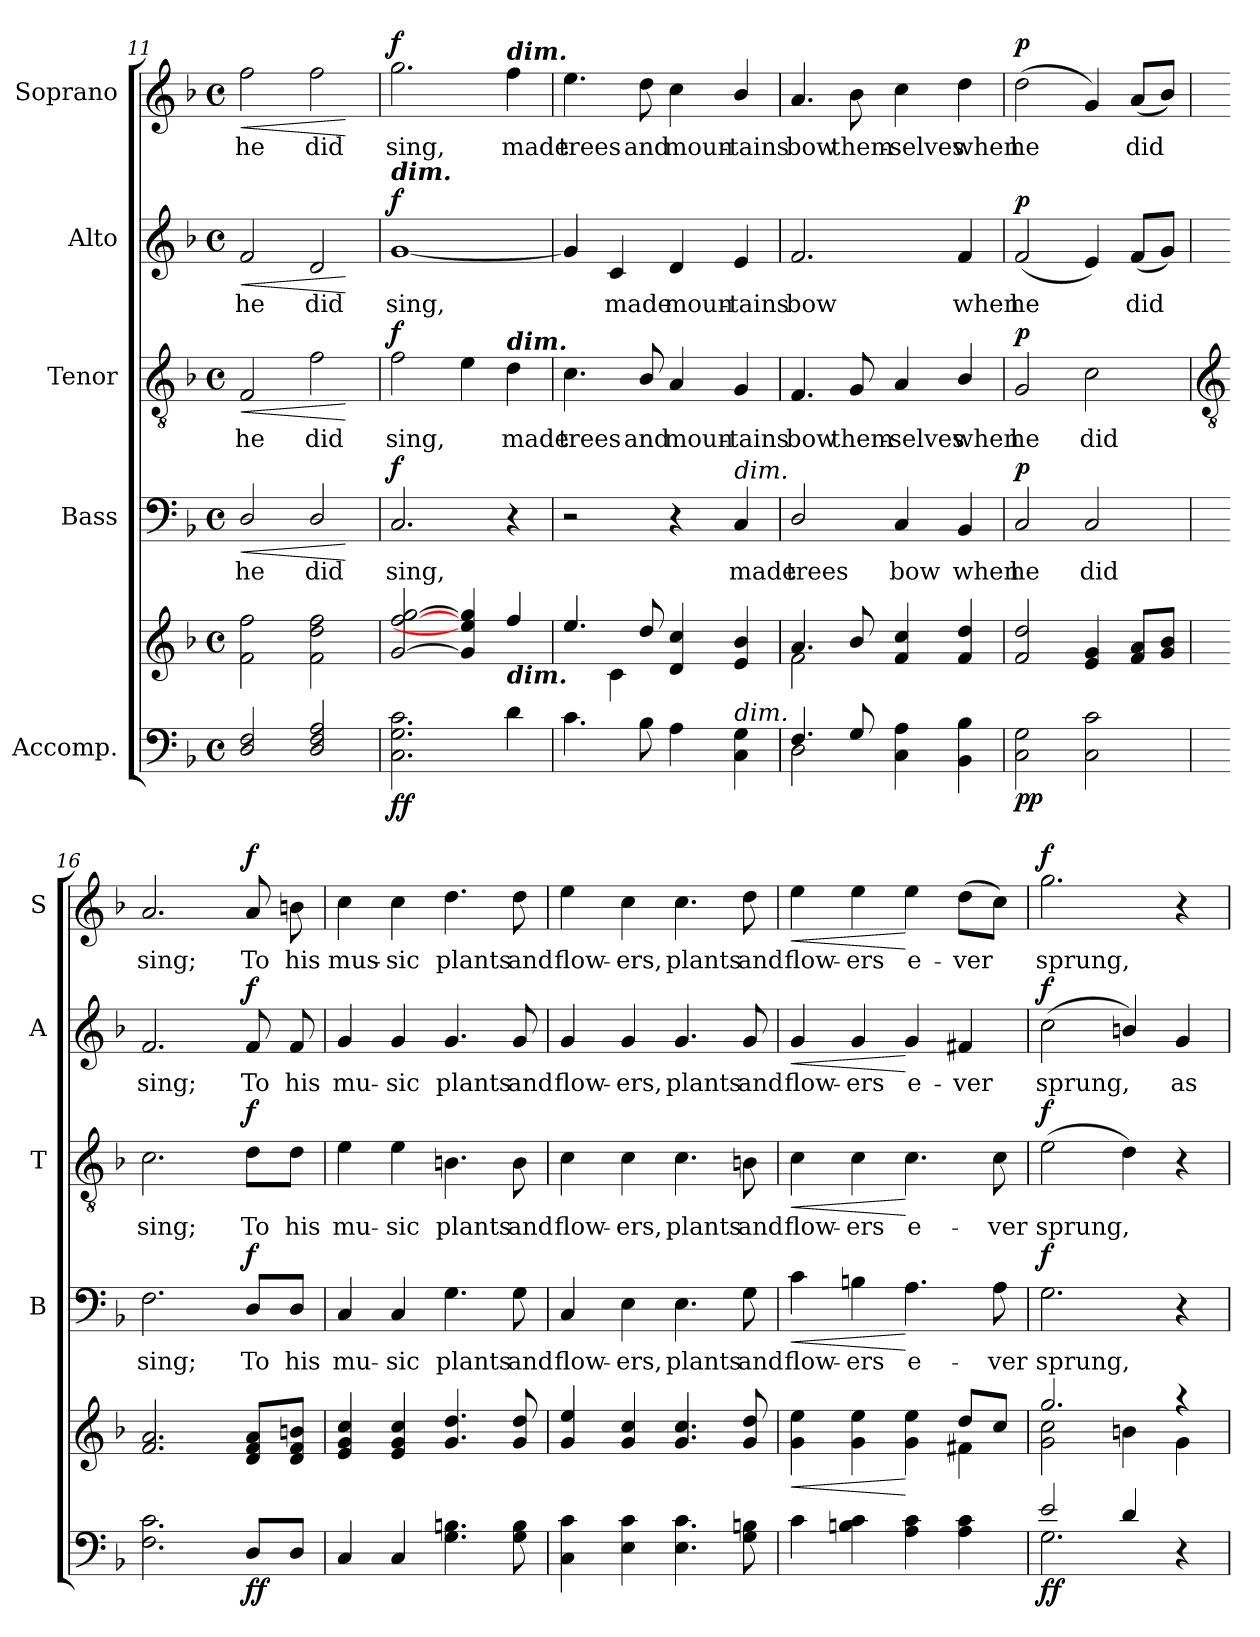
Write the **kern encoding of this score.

**kern	**kern	**dynam	**kern	**text	**dynam	**kern	**text	**dynam	**kern	**text	**dynam	**kern	**text	**dynam
*part5	*part5	*part5	*part4	*part4	*part4	*part3	*part3	*part3	*part2	*part2	*part2	*part1	*part1	*part1
*staff6	*staff5	*staff5/6	*staff4	*staff4	*staff4	*staff3	*staff3	*staff3	*staff2	*staff2	*staff2	*staff1	*staff1	*staff1
*I"Accomp.	*	*	*I"Bass	*	*	*I"Tenor	*	*	*I"Alto	*	*	*I"Soprano	*	*
*	*	*	*I'B	*	*	*I'T	*	*	*I'A	*	*	*I'S	*	*
!!LO:LB:g=z
*clefF4	*clefG2	*	*clefF4	*	*	*clefGv2	*	*	*clefG2	*	*	*clefG2	*	*
*k[b-]	*k[b-]	*	*k[b-]	*	*	*k[b-]	*	*	*k[b-]	*	*	*k[b-]	*	*
*F:	*F:	*	*F:	*	*	*F:	*	*	*F:	*	*	*F:	*	*
*M4/4	*M4/4	*	*M4/4	*	*	*M4/4	*	*	*M4/4	*	*	*M4/4	*	*
*met(c)	*met(c)	*	*met(c)	*	*	*met(c)	*	*	*met(c)	*	*	*met(c)	*	*
=11	=11	=11	=11	=11	=11	=11	=11	=11	=11	=11	=11	=11	=11	=11
*^	*	*	*	*	*	*	*	*	*	*	*	*	*	*
!	!	!	!LO:HP:b	!	!LO:LY:b	!LO:HP:b	!	!LO:LY:b	!LO:HP:b	!	!LO:LY:b	!LO:HP:b	!	!LO:LY:b	!LO:HP:b
*	*	*^	*	*	*	*	*	*	*	*	*	*	*	*	*
1ryy	2D/ 2F/	2f 2ff	1ryy	<	2D/	he	<	2F	he	<	2f	he	<	2ff	he	<
!	!	!	!	!	!	!LO:LY:b	!	!	!LO:LY:b	!	!	!LO:LY:b	!	!	!LO:LY:b	!
.	2D/ 2F/ 2A/	2f 2dd 2ff	.	.	2D/	did	.	2f	did	.	2d	did	.	2ff	did	.
*v	*v	*	*	*	*	*	*	*	*	*	*	*	*	*	*	*
*	*v	*v	*	*	*	*	*	*	*	*	*	*	*	*	*
.	.	[	.	.	[	.	.	[	.	.	[	.	.	[
=12	=12	=12	=12	=12	=12	=12	=12	=12	=12	=12	=12	=12	=12	=12
*^	*^	*	*	*	*	*	*	*	*	*	*	*	*	*
!	!	!	!	!	!	!	!	!	!	!	!LO:TX:a:Bi:t=dim.	!	!	!	!	!
!	!	!	!	!LO:DY:b=2	!	!LO:LY:b	!	!	!LO:LY:b	!	!	!LO:LY:b	!	!	!LO:LY:b	!
!	!	!	!	!LO:DY:n=1:b	!	!	!LO:DY:b	!	!	!LO:DY:b	!	!	!LO:DY:b	!	!	!LO:DY:b
1ryy	2.C\ 2.G\ 2.c\	[2g [2ff [2gg	1ryy	f f	2.C	sing,	f	2f	sing,	f	[1g	sing,	f	2.gg	sing,	f
.	.	4g] 4ee] 4gg]	.	.	.	.	.	4e	.	.	.	.	.	.	.	.
!	!	!	!	!	!	!	!	!	!	!	!	!	!	!LO:TX:a:Bi:t=dim.	!	!
!	!	!	!	!	!	!	!	!LO:TX:a:Bi:t=dim.	!	!	!	!	!	!	!	!
!	!	!LO:TX:b:Bi:t=dim.	!	!	!	!	!	!	!	!	!	!	!	!	!	!
!	!	!	!	!	!	!	!	!	!LO:LY:b	!	!	!	!	!	!LO:LY:b	!
.	4d\	4ff	.	.	4r	.	.	4d	made	.	.	.	.	4ff	made	.
=13	=13	=13	=13	=13	=13	=13	=13	=13	=13	=13	=13	=13	=13	=13	=13	=13
!	!	!	!	!	!	!	!	!	!LO:LY:b	!	!	!	!	!	!LO:LY:b	!
1ryy	4.c\	4.ee/	4ryy	.	2r	.	.	4.c	trees	.	4g]	.	.	4.ee	trees	.
!	!	!	!	!	!	!	!	!	!	!	!	!LO:LY:b	!	!	!	!
.	.	.	4c\	.	.	.	.	.	.	.	4c	made	.	.	.	.
!	!	!	!	!	!	!	!	!	!LO:LY:b	!	!	!	!	!	!LO:LY:b	!
.	8B-\	8dd/	.	.	.	.	.	8B-/	and	.	.	.	.	8dd	and	.
!	!	!	!	!	!	!	!	!	!LO:LY:b	!	!	!LO:LY:b	!	!	!LO:LY:b	!
.	4A\	4d 4cc	2ryy	.	4r	.	.	4A	moun-	.	4d	moun-	.	4cc	moun-	.
!	!	!	!	!	!LO:TX:a:i:t=dim.	!	!	!	!	!	!	!	!	!	!	!
!	!LO:TX:a:i:t=dim.	!	!	!	!	!	!	!	!	!	!	!	!	!	!	!
!	!	!	!	!	!	!LO:LY:b	!	!	!LO:LY:b	!	!	!LO:LY:b	!	!	!LO:LY:b	!
.	4C\ 4G\	4e/ 4b-/	.	.	4C	made	.	4G	-tains	.	4e	-tains	.	4b-/	-tains	.
=14	=14	=14	=14	=14	=14	=14	=14	=14	=14	=14	=14	=14	=14	=14	=14	=14
!	!	!	!	!	!	!LO:LY:b	!	!	!LO:LY:b	!	!	!LO:LY:b	!	!	!LO:LY:b	!
4.F/	2D\	4.a	2f\	.	2D/	trees	.	4.F	bow	.	2.f	bow	.	4.a	bow	.
!	!	!	!	!	!	!	!	!	!LO:LY:b	!	!	!	!	!	!LO:LY:b	!
8G/	.	8b-/	.	.	.	.	.	8G	them-	.	.	.	.	8b-	them-	.
!	!	!	!	!	!	!LO:LY:b	!	!	!LO:LY:b	!	!	!	!	!	!LO:LY:b	!
2ryy	4C\ 4A\	4f 4cc	2ryy	.	4C	bow	.	4A	-selves	.	.	.	.	4cc	-selves	.
!	!	!	!	!	!	!LO:LY:b	!	!	!LO:LY:b	!	!	!LO:LY:b	!	!	!LO:LY:b	!
.	4BB-\ 4B-\	4f 4dd	.	.	4BB-	when	.	4B-/	when	.	4f	when	.	4dd	when	.
=15	=15	=15	=15	=15	=15	=15	=15	=15	=15	=15	=15	=15	=15	=15	=15	=15
!	!	!	!	!LO:DY:b=2	!	!LO:LY:b	!	!	!LO:LY:b	!	!	!LO:LY:b	!	!	!LO:LY:b	!
!	!	!	!	!LO:DY:n=1:b	!	!	!LO:DY:b	!	!	!LO:DY:b	!	!	!LO:DY:b	!	!	!LO:DY:b
1ryy	2C\ 2G\	2f 2dd	1ryy	p p	2C	he	p	2G	he	p	(<2f	he	p	(<2dd	he	p
!	!	!	!	!	!	!LO:LY:b	!	!	!LO:LY:b	!	!	!	!	!	!	!
.	2C\ 2c\	4e 4g	.	.	2C	did	.	2c	did	.	4e)	.	.	4g)	.	.
!	!	!	!	!	!	!	!	!	!	!	!	!LO:LY:b	!	!	!LO:LY:b	!
.	.	8f 8aL	.	.	.	.	.	.	.	.	(<8fL	did	.	(<8aL	did	.
.	.	8g 8b-J	.	.	.	.	.	.	.	.	8gJ)	.	.	8b-J)	.	.
!!LO:LB:g=z
=16	=16	=16	=16	=16	=16	=16	=16	=16	=16	=16	=16	=16	=16	=16	=16	=16
*	*	*	*	*	*	*	*	*clefGv2	*	*	*	*	*	*	*	*
!	!	!	!	!	!	!LO:LY:b	!	!	!LO:LY:b	!	!	!LO:LY:b	!	!	!LO:LY:b	!
1ryy	2.F\ 2.c\	2.f 2.a	1ryy	.	2.F	sing;	.	2.c	sing;	.	2.f	sing;	.	2.a	sing;	.
!	!	!	!	!LO:DY:b=2	!	!LO:LY:b	!	!	!LO:LY:b	!	!	!LO:LY:b	!	!	!LO:LY:b	!
!	!	!	!	!LO:DY:n=1:b	!	!	!LO:DY:b	!	!	!LO:DY:b	!	!	!LO:DY:b	!	!	!LO:DY:b
.	8D/L	8d 8f 8aL	.	f f	8D/L	To	f	8d\L	To	f	8f	To	f	8a	To	f
!	!	!	!	!	!	!LO:LY:b	!	!	!LO:LY:b	!	!	!LO:LY:b	!	!	!LO:LY:b	!
.	8D/J	8d 8f 8bnJ	.	.	8D/J	his	.	8d\J	his	.	8f	his	.	8bn	his	.
=17	=17	=17	=17	=17	=17	=17	=17	=17	=17	=17	=17	=17	=17	=17	=17	=17
!	!	!	!	!	!	!LO:LY:b	!	!	!LO:LY:b	!	!	!LO:LY:b	!	!	!LO:LY:b	!
1ryy	4C/	4e 4g 4cc	1ryy	.	4C	mu-	.	4e	mu-	.	4g	mu-	.	4cc	mus-	.
!	!	!	!	!	!	!LO:LY:b	!	!	!LO:LY:b	!	!	!LO:LY:b	!	!	!LO:LY:b	!
.	4C/	4e 4g 4cc	.	.	4C	-sic	.	4e	-sic	.	4g	-sic	.	4cc	-sic	.
!	!	!	!	!	!	!LO:LY:b	!	!	!LO:LY:b	!	!	!LO:LY:b	!	!	!LO:LY:b	!
.	4.G\ 4.Bn\	4.g 4.dd	.	.	4.G	plants	.	4.Bn	plants	.	4.g	plants	.	4.dd	plants	.
!	!	!	!	!	!	!LO:LY:b	!	!	!LO:LY:b	!	!	!LO:LY:b	!	!	!LO:LY:b	!
.	8G\ 8B\	8g 8dd	.	.	8G	and	.	8B	and	.	8g	and	.	8dd	and	.
=18	=18	=18	=18	=18	=18	=18	=18	=18	=18	=18	=18	=18	=18	=18	=18	=18
!	!	!	!	!	!	!LO:LY:b	!	!	!LO:LY:b	!	!	!LO:LY:b	!	!	!LO:LY:b	!
1ryy	4C\ 4c\	4g 4ee	1ryy	.	4C	flow-	.	4c	flow-	.	4g	flow-	.	4ee	flow-	.
!	!	!	!	!	!	!LO:LY:b	!	!	!LO:LY:b	!	!	!LO:LY:b	!	!	!LO:LY:b	!
.	4E\ 4c\	4g 4cc	.	.	4E	-ers,	.	4c	-ers,	.	4g	-ers,	.	4cc	-ers,	.
!	!	!	!	!	!	!LO:LY:b	!	!	!LO:LY:b	!	!	!LO:LY:b	!	!	!LO:LY:b	!
.	4.E\ 4.c\	4.g 4.cc	.	.	4.E	plants	.	4.c	plants	.	4.g	plants	.	4.cc	plants	.
!	!	!	!	!	!	!LO:LY:b	!	!	!LO:LY:b	!	!	!LO:LY:b	!	!	!LO:LY:b	!
.	8G\ 8Bn\	8g 8dd	.	.	8G	and	.	8Bn	and	.	8g	and	.	8dd	and	.
=19	=19	=19	=19	=19	=19	=19	=19	=19	=19	=19	=19	=19	=19	=19	=19	=19
!	!	!	!	!LO:HP:b	!	!LO:LY:b	!LO:HP:b	!	!LO:LY:b	!LO:HP:b	!	!LO:LY:b	!LO:HP:b	!	!LO:LY:b	!LO:HP:b
1ryy	4c\	4g 4ee	2.ryy	<	4c	flow-	<	4c	flow-	<	4g	flow-	<	4ee	flow-	<
!	!	!	!	!	!	!LO:LY:b	!	!	!LO:LY:b	!	!	!LO:LY:b	!	!	!LO:LY:b	!
.	4Bn\ 4c\	4g 4ee	.	.	4Bn	-ers	.	4c	-ers	.	4g	-ers	.	4ee	-ers	.
!	!	!	!	!	!	!LO:LY:b	!	!	!LO:LY:b	!	!	!LO:LY:b	!	!	!LO:LY:b	!
.	4A\ 4c\	4g 4ee	.	[	4.A	e-	[	4.c	e-	[	4g	e-	[	4ee	e-	[
!	!	!	!	!	!	!	!	!	!	!	!	!LO:LY:b	!	!	!LO:LY:b	!
.	4A\ 4c\	8dd/L	4f#X\	.	.	.	.	.	.	.	4f#X	-ver	.	(>8ddL	-ver	.
!	!	!	!	!	!	!LO:LY:b	!	!	!LO:LY:b	!	!	!	!	!	!	!
.	.	8cc/J	.	.	8A	-ver	.	8c	-ver	.	.	.	.	8ccJ)	.	.
=20	=20	=20	=20	=20	=20	=20	=20	=20	=20	=20	=20	=20	=20	=20	=20	=20
!	!	!	!	!LO:DY:b=2	!	!LO:LY:b	!	!	!LO:LY:b	!	!	!LO:LY:b	!	!	!LO:LY:b	!
!	!	!	!	!LO:DY:n=1:b	!	!	!LO:DY:b	!	!	!LO:DY:b	!	!	!LO:DY:b	!	!	!LO:DY:b
2e/	2.G\	2.gg/	2g\ 2cc\	f f	2.G	sprung,	f	(>2e	sprung,	f	(<2cc	sprung,	f	2.gg	sprung,	f
4d/	.	.	4bn\	.	.	.	.	4d)	.	.	4bn/)	.	.	.	.	.
!	!	!	!	!	!	!	!	!	!	!	!	!LO:LY:b	!	!	!	!
4ryy	4r	4r	4g\	.	4r	.	.	4r	.	.	4g	as	.	4r	.	.
*v	*v	*	*	*	*	*	*	*	*	*	*	*	*	*	*	*
*	*v	*v	*	*	*	*	*	*	*	*	*	*	*	*	*
=	=	=	=	=	=	=	=	=	=	=	=	=	=	=
*-	*-	*-	*-	*-	*-	*-	*-	*-	*-	*-	*-	*-	*-	*-
